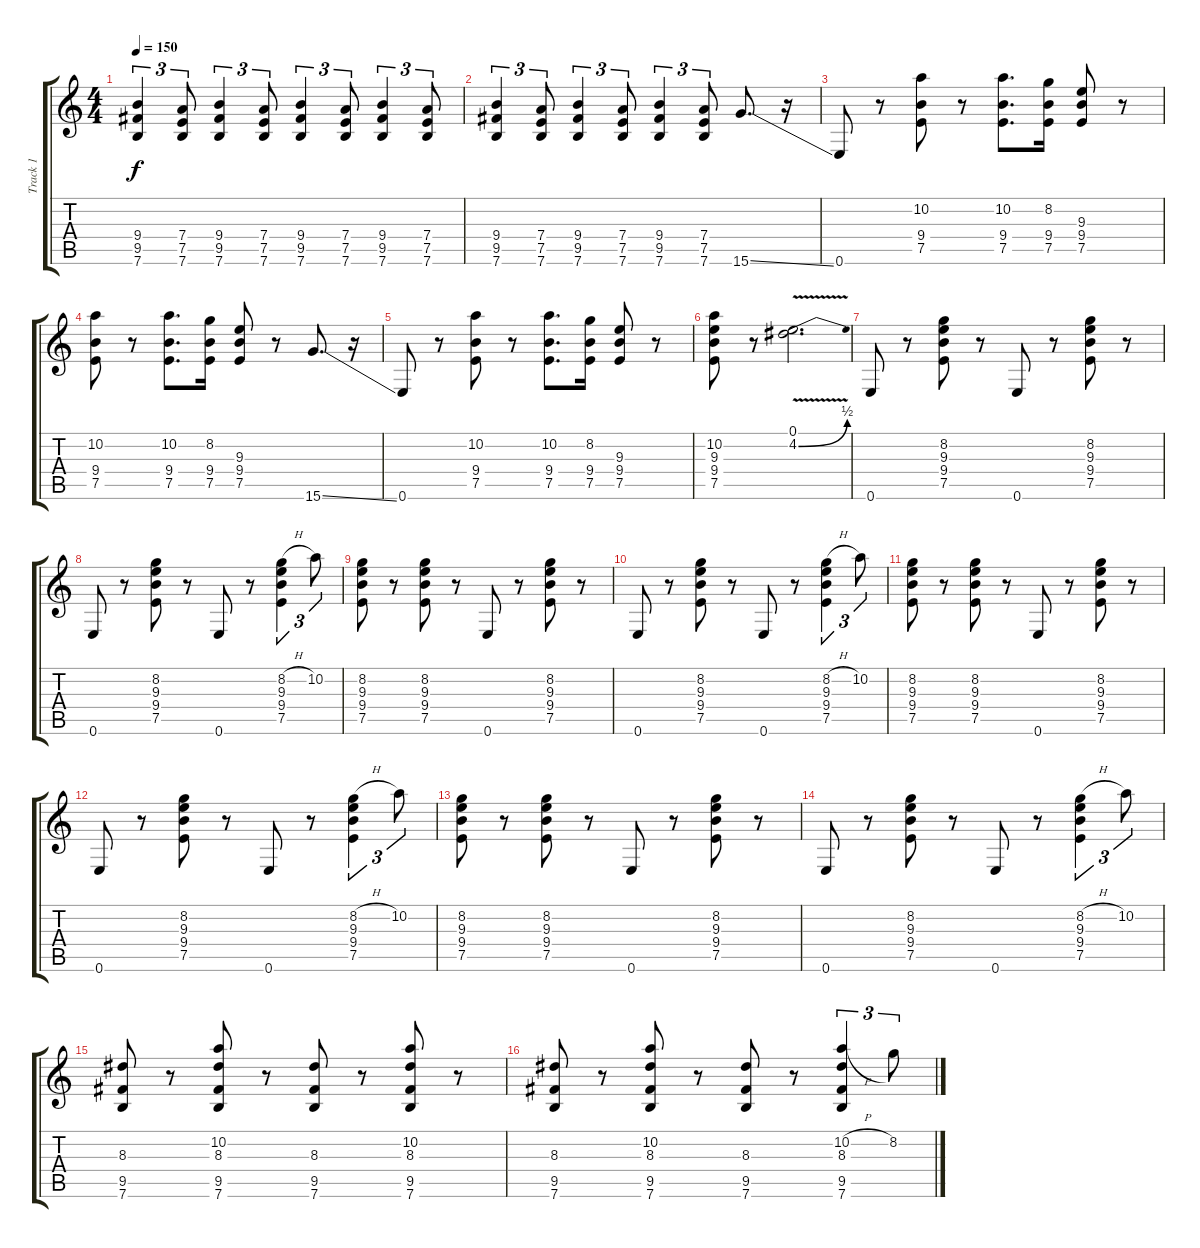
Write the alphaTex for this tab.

\track ("Track 1" "Track 1") {instrument acousticguitarsteel}
\staff {score tabs}
\tuning (E4 B3 G3 D3 A2 E2) {hide}
\ts (4 4)
\tempo 150
\clef g2
\ks c
(9.4 9.5 7.6).4{tu (3 2) dy f} (7.4 7.5 7.6).8{tu (3 2)} (9.4 9.5 7.6).4{tu (3 2)} (7.4 7.5 7.6).8{tu (3 2)} (9.4 9.5 7.6).4{tu (3 2)} (7.4 7.5 7.6).8{tu (3 2)} (9.4 9.5 7.6).4{tu (3 2)} (7.4 7.5 7.6).8{tu (3 2)} |
(9.4 9.5 7.6).4{tu (3 2)} (7.4 7.5 7.6).8{tu (3 2)} (9.4 9.5 7.6).4{tu (3 2)} (7.4 7.5 7.6).8{tu (3 2)} (9.4 9.5 7.6).4{tu (3 2)} (7.4 7.5 7.6).8{tu (3 2)} 15.6{ss}.8{d} r.16 |
0.6.8 r.8 (10.2 9.4 7.5).8 r.8 (10.2 9.4 7.5).8{d} (8.2 9.4 7.5).16 (9.3 9.4 7.5).8 r.8 |
(10.2 9.4 7.5).8 r.8 (10.2 9.4 7.5).8{d} (8.2 9.4 7.5).16 (9.3 9.4 7.5).8 r.8 15.6{ss}.8{d} r.16 |
0.6.8 r.8 (10.2 9.4 7.5).8 r.8 (10.2 9.4 7.5).8{d} (8.2 9.4 7.5).16 (9.3 9.4 7.5).8 r.8 |
(10.2 9.3 9.4 7.5).8 r.8 (0.1{v} 4.2{be (bend 0 0 60 2) v}).2{d} |
0.6.8 r.8 (8.2 9.3 9.4 7.5).8 r.8 0.6.8 r.8 (8.2 9.3 9.4 7.5).8 r.8 |
0.6.8 r.8 (8.2 9.3 9.4 7.5).8 r.8 0.6.8 r.8 (8.2{h} 9.3 9.4 7.5).4{tu (3 2)} 10.2.8{tu (3 2)} |
(8.2 9.3 9.4 7.5).8 r.8 (8.2 9.3 9.4 7.5).8 r.8 0.6.8 r.8 (8.2 9.3 9.4 7.5).8 r.8 |
0.6.8 r.8 (8.2 9.3 9.4 7.5).8 r.8 0.6.8 r.8 (8.2{h} 9.3 9.4 7.5).4{tu (3 2)} 10.2.8{tu (3 2)} |
(8.2 9.3 9.4 7.5).8 r.8 (8.2 9.3 9.4 7.5).8 r.8 0.6.8 r.8 (8.2 9.3 9.4 7.5).8 r.8 |
0.6.8 r.8 (8.2 9.3 9.4 7.5).8 r.8 0.6.8 r.8 (8.2{h} 9.3 9.4 7.5).4{tu (3 2)} 10.2.8{tu (3 2)} |
(8.2 9.3 9.4 7.5).8 r.8 (8.2 9.3 9.4 7.5).8 r.8 0.6.8 r.8 (8.2 9.3 9.4 7.5).8 r.8 |
0.6.8 r.8 (8.2 9.3 9.4 7.5).8 r.8 0.6.8 r.8 (8.2{h} 9.3 9.4 7.5).4{tu (3 2)} 10.2.8{tu (3 2)} |
(8.3 9.5 7.6).8 r.8 (10.2 8.3 9.5 7.6).8 r.8 (8.3 9.5 7.6).8 r.8 (10.2 8.3 9.5 7.6).8 r.8 |
(8.3 9.5 7.6).8 r.8 (10.2 8.3 9.5 7.6).8 r.8 (8.3 9.5 7.6).8 r.8 (10.2{h} 8.3 9.5 7.6).4{tu (3 2)} 8.2.8{tu (3 2)}
